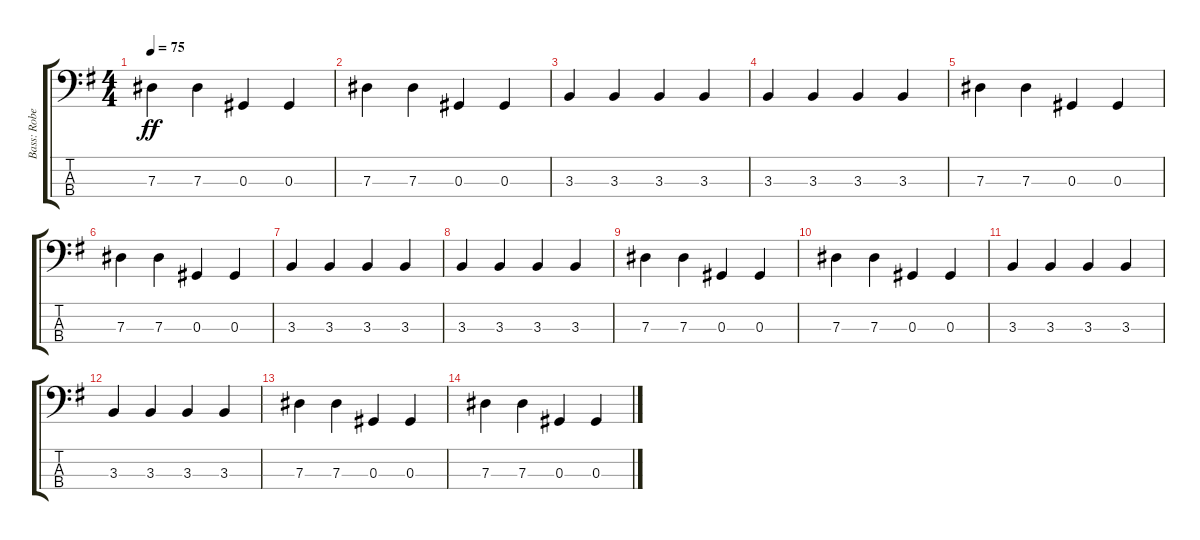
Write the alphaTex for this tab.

\track ("Bass: Robert" "Bass: Robe") {instrument electricbassfinger}
\staff {score tabs}
\tuning (Gb2 Db2 Ab1 Eb1) {hide}
\ts (4 4)
\tempo 75
\clef f4
\ks g
7.3.4{dy ff} 7.3.4 0.3.4 0.3.4 |
7.3.4 7.3.4 0.3.4 0.3.4 |
3.3.4 3.3.4 3.3.4 3.3.4 |
3.3.4 3.3.4 3.3.4 3.3.4 |
7.3.4 7.3.4 0.3.4 0.3.4 |
7.3.4 7.3.4 0.3.4 0.3.4 |
3.3.4 3.3.4 3.3.4 3.3.4 |
3.3.4 3.3.4 3.3.4 3.3.4 |
7.3.4 7.3.4 0.3.4 0.3.4 |
7.3.4 7.3.4 0.3.4 0.3.4 |
3.3.4 3.3.4 3.3.4 3.3.4 |
3.3.4 3.3.4 3.3.4 3.3.4 |
7.3.4 7.3.4 0.3.4 0.3.4 |
7.3.4 7.3.4 0.3.4 0.3.4
